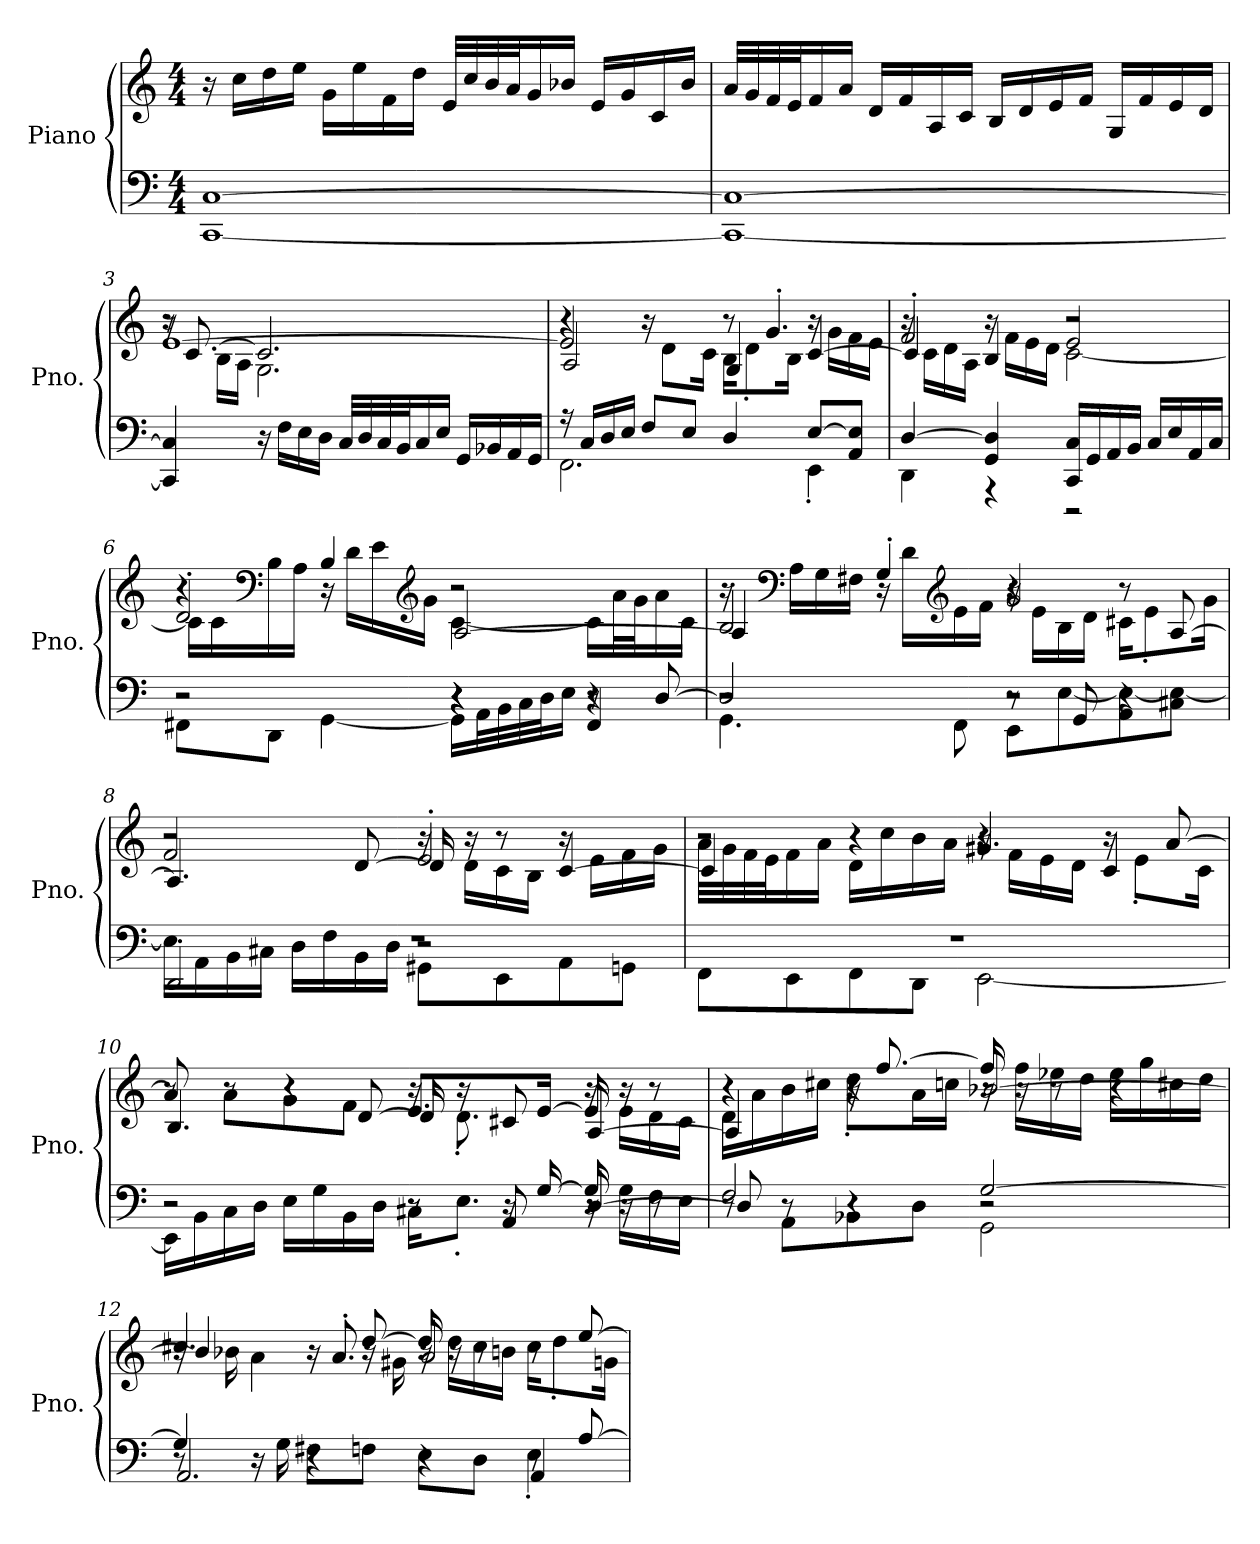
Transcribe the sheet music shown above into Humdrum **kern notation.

**kern	**kern
*part1	*part1
*staff2	*staff1
*I"Piano	*
*I'Pno.	*
*clefF4	*clefG2
*k[]	*k[]
*M4/4	*M4/4
*MM60	*MM60
=1	=1
[1CC [1C	16r
.	16cc\LL
.	16dd\
.	16ee\JJ
.	16g\LL
.	16ee\
.	16f\
.	16dd\JJ
.	32e/LLL
.	32cc/
.	32b/
.	32a/J
.	16g/
.	16b-X/JJ
.	16e/LL
.	16g/
.	16c/
.	16b-/JJ
=2	=2
1CC_ 1C_	32a/LLL
.	32g/
.	32f/
.	32e/J
.	16f/
.	16a/JJ
.	16d/LL
.	16f/
.	16A/
.	16c/JJ
.	16B/LL
.	16d/
.	16e/
.	16f/JJ
.	16G/LL
.	16f/
.	16e/
.	16d/JJ
!!LO:LB:g=z
=3	=3
*	*^
*	*	*^
4CC/] 4C/]	[1e	8r	16r
.	.	.	[8.c/
.	.	16B\LL	.
.	.	16A\JJ	.
16r	.	2.G\	2.c/]
16F\LL	.	.	.
16E\	.	.	.
16D\JJ	.	.	.
32C/LLL	.	.	.
32D/	.	.	.
32C/	.	.	.
32BB/J	.	.	.
16C/	.	.	.
16E/JJ	.	.	.
16GG/LL	.	.	.
16BB-X/	.	.	.
16AA/	.	.	.
16GG/JJ	.	.	.
=4	=4	=4	=4
*^	*	*	*
16r	2.FF\	2e/]	4r	2A/
16C/LL	.	.	.	.
16D/	.	.	.	.
16E/JJ	.	.	.	.
8F/L	.	.	16r	.
.	.	.	8d\L	.
8E/J	.	.	.	.
.	.	.	16c\Jk	.
4D/	.	8r	16B\KL	4G/
.	.	.	8d'\	.
.	.	4.g'/	.	.
.	.	.	16B\Jk	.
[8E/L	4EE'\	.	16r	[4c/
.	.	.	16g\LL	.
8AA/ 8E/]J	.	.	16f\	.
.	.	.	16e\JJ	.
!!LO:LB:g=z	!!	!!
=5	=5	=5	=5	=5
[4D/	4DD\	2f'/	16r	4c/]
.	.	.	16c\LL	.
.	.	.	16d\	.
.	.	.	16A\JJ	.
4GG/ 4D/]	4r	.	16r	4B/
.	.	.	16f\LL	.
.	.	.	16e\	.
.	.	.	16d\JJ	.
16CC/ 16C/LL	2r	2e/	[2c\	2r
16GG/	.	.	.	.
16AA/	.	.	.	.
16BB/JJ	.	.	.	.
16C/LL	.	.	.	.
16E/	.	.	.	.
16AA/	.	.	.	.
16C/JJ	.	.	.	.
=6	=6	=6	=6	=6
*	*^	*	*	*
2r	8FF#X\L	2r	2d'/	16c\LL]	4r
.	.	.	.	16c\	.
*	*	*	*clefF4	*	*
.	8DD\J	.	.	16B\	.
.	.	.	.	16A\JJ	.
.	[4GG\	.	.	16r	4B/
.	.	.	.	16d\LL	.
.	.	.	.	16e\	.
*	*	*	*clefG2	*	*
.	.	.	.	16g\JJ	.
4r	16GG\LL]	4r	2r	[4c\	[2A/
.	32AA\L	.	.	.	.
.	32BB\	.	.	.	.
.	32C\	.	.	.	.
.	32D\J	.	.	.	.
.	16E\JJ	.	.	.	.
8r	4r	4FF#/	.	16c\LL]	.
.	.	.	.	32a\L	.
.	.	.	.	32g\J	.
[8D/	.	.	.	16a\	.
.	.	.	.	16c\JJ	.
!!LO:LB:g=z	!!	!!
=7	=7	=7	=7	=7	=7
2D/]	4.GG\	2r	2B'/	16r	4A/]
*	*	*	*clefF4	*	*
.	.	.	.	16A\LL	.
.	.	.	.	16G\	.
.	.	.	.	16F#X\JJ	.
.	.	.	.	16r	4G'/
.	.	.	.	16d\LL	.
*	*	*	*clefG2	*	*
.	8FF\	.	.	16e\	.
.	.	.	.	16f\JJ	.
2r	8EE\L	8r	2g/	16r	4r
.	.	.	.	16e\LL	.
.	[8E\	8GG/	.	16B\	.
.	.	.	.	16d\JJ	.
.	8AA\ 8E\_	4r	.	16c#X\KL	8r
.	.	.	.	8e'\	.
.	8C#X\ 8E\_J	.	.	.	[8A/
.	.	.	.	16g\Jk	.
=8	=8	=8	=8	=8	=8
1r	16E\LL]	2DD'/	2f/	2r	4.A/]
.	16AA\	.	.	.	.
.	16BB\	.	.	.	.
.	16C#X\JJ	.	.	.	.
.	16D\LL	.	.	.	.
.	16F\	.	.	.	.
.	16BB\	.	.	.	[8d/
.	16D\JJ	.	.	.	.
.	8GG#X\L	2r	2e'/	16r	16d/]
.	.	.	.	16d\LL	16r
.	8EE\	.	.	16c\	8r
.	.	.	.	16B\JJ	.
.	8AA\	.	.	16r	[4c/
.	.	.	.	16e\LL	.
.	8GGn\J	.	.	16f\	.
.	.	.	.	16g\JJ	.
*	*v	*v	*	*	*
!!LO:LB:g=z	!!	!!
=9	=9	=9	=9	=9
1r	8FF\L	2r	32a\LLL	4c/]
.	.	.	32g\	.
.	.	.	32f\	.
.	.	.	32e\J	.
.	8EE\	.	16f\	.
.	.	.	16a\JJ	.
.	8FF\	.	16d\LL	4r
.	.	.	16cc\	.
.	8DD\J	.	16b\	.
.	.	.	16a\JJ	.
.	[2EE\	4.g#X/	16r	4r
.	.	.	16f\LL	.
.	.	.	16e\	.
.	.	.	16d\JJ	.
.	.	.	16r	4c/
.	.	.	8e'\L	.
.	.	[8a/	.	.
.	.	.	16c\Jk	.
=10	=10	=10	=10	=10
*	*^	*	*	*
2r	16EE\LL]	2r	8a/]	8r	4.B/
.	16BB\	.	.	.	.
.	16C\	.	8r	8a\L	.
.	16D\JJ	.	.	.	.
.	16E\LL	.	4r	8g\	.
.	16G\	.	.	.	.
.	16BB\	.	.	8f\J	[8d/
.	16D\JJ	.	.	.	.
8r	16C#X\KL	8r	8.e/L	16r	16d/]
.	8.E'\J	.	.	8.d'\	16r
16r	.	8AA/	.	.	8c#X/
[16G/	.	.	[16e/Jk	.	.
16G/]	16r	[4D/	16e/]	16r	[4A/
16r	16G\LL	.	16r	16e\LL	.
8r	16F\	.	8r	16d\	.
.	16E\JJ	.	.	16c#\JJ	.
!!LO:LB:g=z	!!	!!
=11	=11	=11	=11	=11	=11
2F/	8r	8D/]	4r	16d\LL	4A/]
.	.	.	.	16a\	.
.	8AA\L	8r	.	16b\	.
.	.	.	.	16cc#X\JJ	.
.	8BB-X\	4r	16r	8dd'\L	4r
.	.	.	[8.ff/	.	.
.	8D\J	.	.	16a\L	.
.	.	.	.	16ccn\JJ	.
[2G/	2GG\	2r	16ff/]	16r	[2b-X/
.	.	.	16r	16ff\LL	.
.	.	.	8r	16ee-X\	.
.	.	.	.	16dd\JJ	.
.	.	.	4r	16ee-\LL	.
.	.	.	.	16gg\	.
.	.	.	.	16cc#X\	.
.	.	.	.	16dd\JJ	.
=12	=12	=12	=12	=12	=12
4G/]	8r	2.AA/	4.cc#X/	16r	4b-/]
.	.	.	.	16b-X\	.
.	16r	.	.	4a\	.
.	16G\	.	.	.	.
4r	8F#X\L	.	.	.	16r
.	.	.	.	.	8.a'/
.	8Fn\J	.	[8dd/	16r	.
.	.	.	.	16g#X\	.
4r	8E\L	.	16dd/]	16r	2a/
.	.	.	16r	16dd\LL	.
.	8D\J	.	8r	16cc#\	.
.	.	.	.	16bn\JJ	.
8r	4E'\	4AA/	8r	16cc#\KL	.
.	.	.	.	8dd'\	.
[8A/	.	.	[8ee/	.	.
.	.	.	.	16gn\Jk	.
*v	*v	*v	*	*	*
*	*v	*v	*v
=	=
*-	*-
